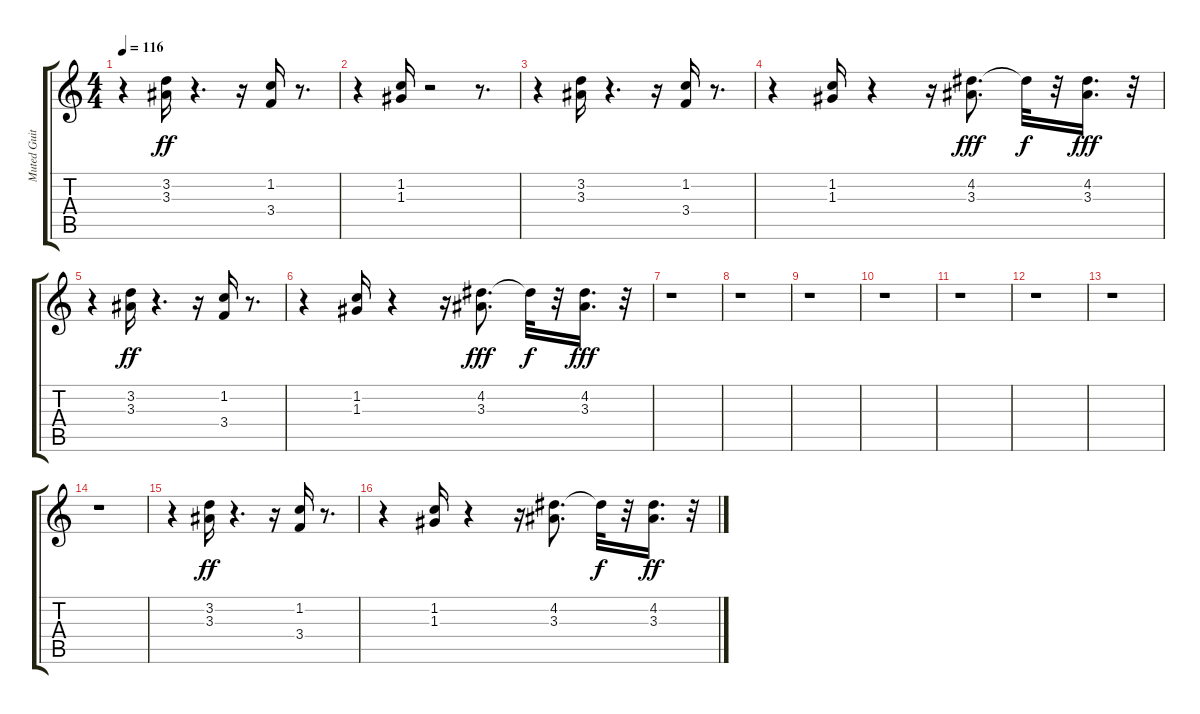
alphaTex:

\track ("Muted Guitar" "Muted Guit") {instrument electricguitarmuted}
\staff {score tabs}
\tuning (E4 B3 G3 D3 A2 E2) {hide}
\ts (4 4)
\tempo 116
\clef g2
\ks c
r.4{dy fff} (3.2 3.3).16{dy ff} r.4{d} r.16 (1.2 3.4).16 r.8{d} |
r.4 (1.2 1.3).16 r.2 r.8{d} |
r.4 (3.2 3.3).16 r.4{d} r.16 (1.2 3.4).16 r.8{d} |
r.4 (1.2 1.3).16 r.4 r.16 (4.2 3.3).8{d dy fff} 4.2{t}.32{dy f} r.32 (4.2 3.3).16{d dy fff} r.32 |
r.4 (3.2 3.3).16{dy ff} r.4{d} r.16 (1.2 3.4).16 r.8{d} |
r.4 (1.2 1.3).16 r.4 r.16 (4.2 3.3).8{d dy fff} 4.2{t}.32{dy f} r.32 (4.2 3.3).16{d dy fff} r.32 |
r.1 |
r.1 |
r.1 |
r.1 |
r.1 |
r.1 |
r.1 |
r.1 |
r.4 (3.2 3.3).16{dy ff} r.4{d} r.16 (1.2 3.4).16 r.8{d} |
r.4 (1.2 1.3).16 r.4 r.16 (4.2 3.3).8{d} 4.2{t}.32{dy f} r.32 (4.2 3.3).16{d dy ff} r.32
